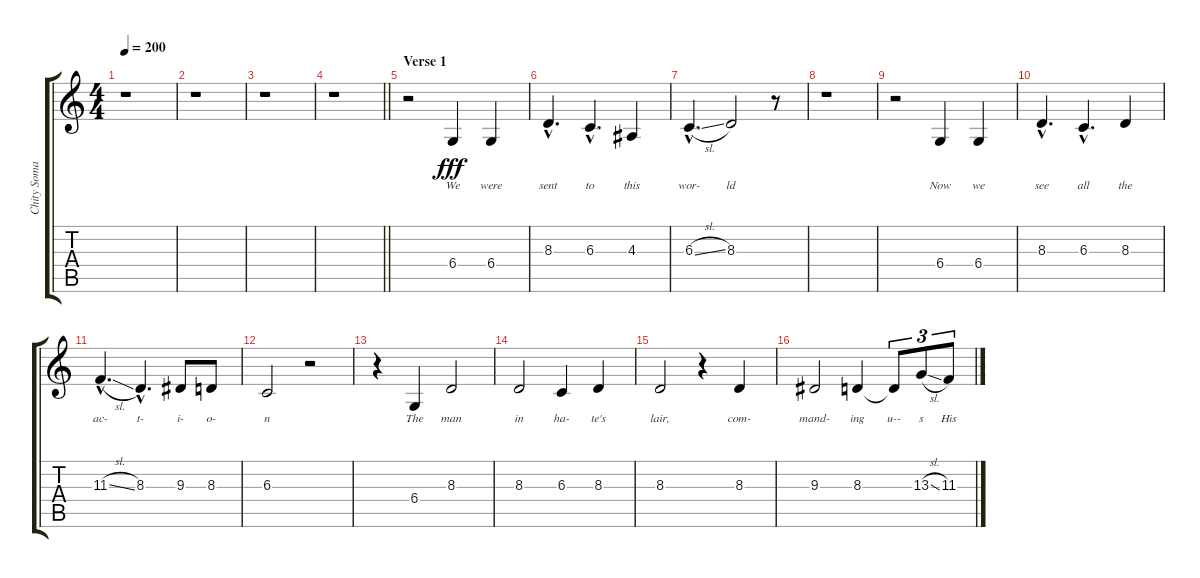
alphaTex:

\track ("Chity Somapala - Vocals" "Chity Soma") {instrument violin}
\staff {score tabs}
\tuning (Eb4 Bb3 Gb3 Db3 Ab2 Eb2) {hide}
\ts (4 4)
\tempo 200
\clef g2
\ks c
r.1{dy fff} |
r.1 |
r.1 |
\barLineRight lightlight
r.1 |
\section ("" "Verse 1")
r.2 6.4.4{lyrics (0 "We") lyrics (1 "") lyrics (2 "") lyrics (3 "") lyrics (4 "")} 6.4.4{lyrics (0 "were") lyrics (1 "") lyrics (2 "") lyrics (3 "") lyrics (4 "")} |
8.3{hac}.4{d lyrics (0 "sent") lyrics (1 "") lyrics (2 "") lyrics (3 "") lyrics (4 "")} 6.3{hac}.4{d lyrics (0 "to") lyrics (1 "") lyrics (2 "") lyrics (3 "") lyrics (4 "")} 4.3.4{lyrics (0 "this") lyrics (1 "") lyrics (2 "") lyrics (3 "") lyrics (4 "")} |
6.3{sl hac}.4{d lyrics (0 "wor-") lyrics (1 "") lyrics (2 "") lyrics (3 "") lyrics (4 "")} 8.3.2{lyrics (0 "ld") lyrics (1 "") lyrics (2 "") lyrics (3 "") lyrics (4 "")} r.8 |
r.1 |
r.2 6.4.4{lyrics (0 "Now") lyrics (1 "") lyrics (2 "") lyrics (3 "") lyrics (4 "")} 6.4.4{lyrics (0 "we") lyrics (1 "") lyrics (2 "") lyrics (3 "") lyrics (4 "")} |
8.3{hac}.4{d lyrics (0 "see") lyrics (1 "") lyrics (2 "") lyrics (3 "") lyrics (4 "")} 6.3{hac}.4{d lyrics (0 "all") lyrics (1 "") lyrics (2 "") lyrics (3 "") lyrics (4 "")} 8.3.4{lyrics (0 "the") lyrics (1 "") lyrics (2 "") lyrics (3 "") lyrics (4 "")} |
11.3{sl hac}.4{d lyrics (0 "ac-") lyrics (1 "") lyrics (2 "") lyrics (3 "") lyrics (4 "")} 8.3{hac}.4{d lyrics (0 "t-") lyrics (1 "") lyrics (2 "") lyrics (3 "") lyrics (4 "")} 9.3.8{lyrics (0 "i-") lyrics (1 "") lyrics (2 "") lyrics (3 "") lyrics (4 "")} 8.3.8{lyrics (0 "o-") lyrics (1 "") lyrics (2 "") lyrics (3 "") lyrics (4 "")} |
6.3.2{lyrics (0 "n") lyrics (1 "") lyrics (2 "") lyrics (3 "") lyrics (4 "")} r.2 |
r.4 6.4.4{lyrics (0 "The") lyrics (1 "") lyrics (2 "") lyrics (3 "") lyrics (4 "")} 8.3.2{lyrics (0 "man") lyrics (1 "") lyrics (2 "") lyrics (3 "") lyrics (4 "")} |
8.3.2{lyrics (0 "in") lyrics (1 "") lyrics (2 "") lyrics (3 "") lyrics (4 "")} 6.3.4{lyrics (0 "ha-") lyrics (1 "") lyrics (2 "") lyrics (3 "") lyrics (4 "")} 8.3.4{lyrics (0 "te's") lyrics (1 "") lyrics (2 "") lyrics (3 "") lyrics (4 "")} |
8.3.2{lyrics (0 "lair,") lyrics (1 "") lyrics (2 "") lyrics (3 "") lyrics (4 "")} r.4 8.3.4{lyrics (0 "com-") lyrics (1 "") lyrics (2 "") lyrics (3 "") lyrics (4 "")} |
9.3.2{lyrics (0 "mand-") lyrics (1 "") lyrics (2 "") lyrics (3 "") lyrics (4 "")} 8.3.4{lyrics (0 "ing") lyrics (1 "") lyrics (2 "") lyrics (3 "") lyrics (4 "")} 8.3{t}.8{tu (3 2) lyrics (0 "u--") lyrics (1 "") lyrics (2 "") lyrics (3 "") lyrics (4 "")} 13.3{sl}.8{tu (3 2) lyrics (0 "s") lyrics (1 "") lyrics (2 "") lyrics (3 "") lyrics (4 "")} 11.3{sl}.8{tu (3 2) lyrics (0 "His") lyrics (1 "") lyrics (2 "") lyrics (3 "") lyrics (4 "")}
